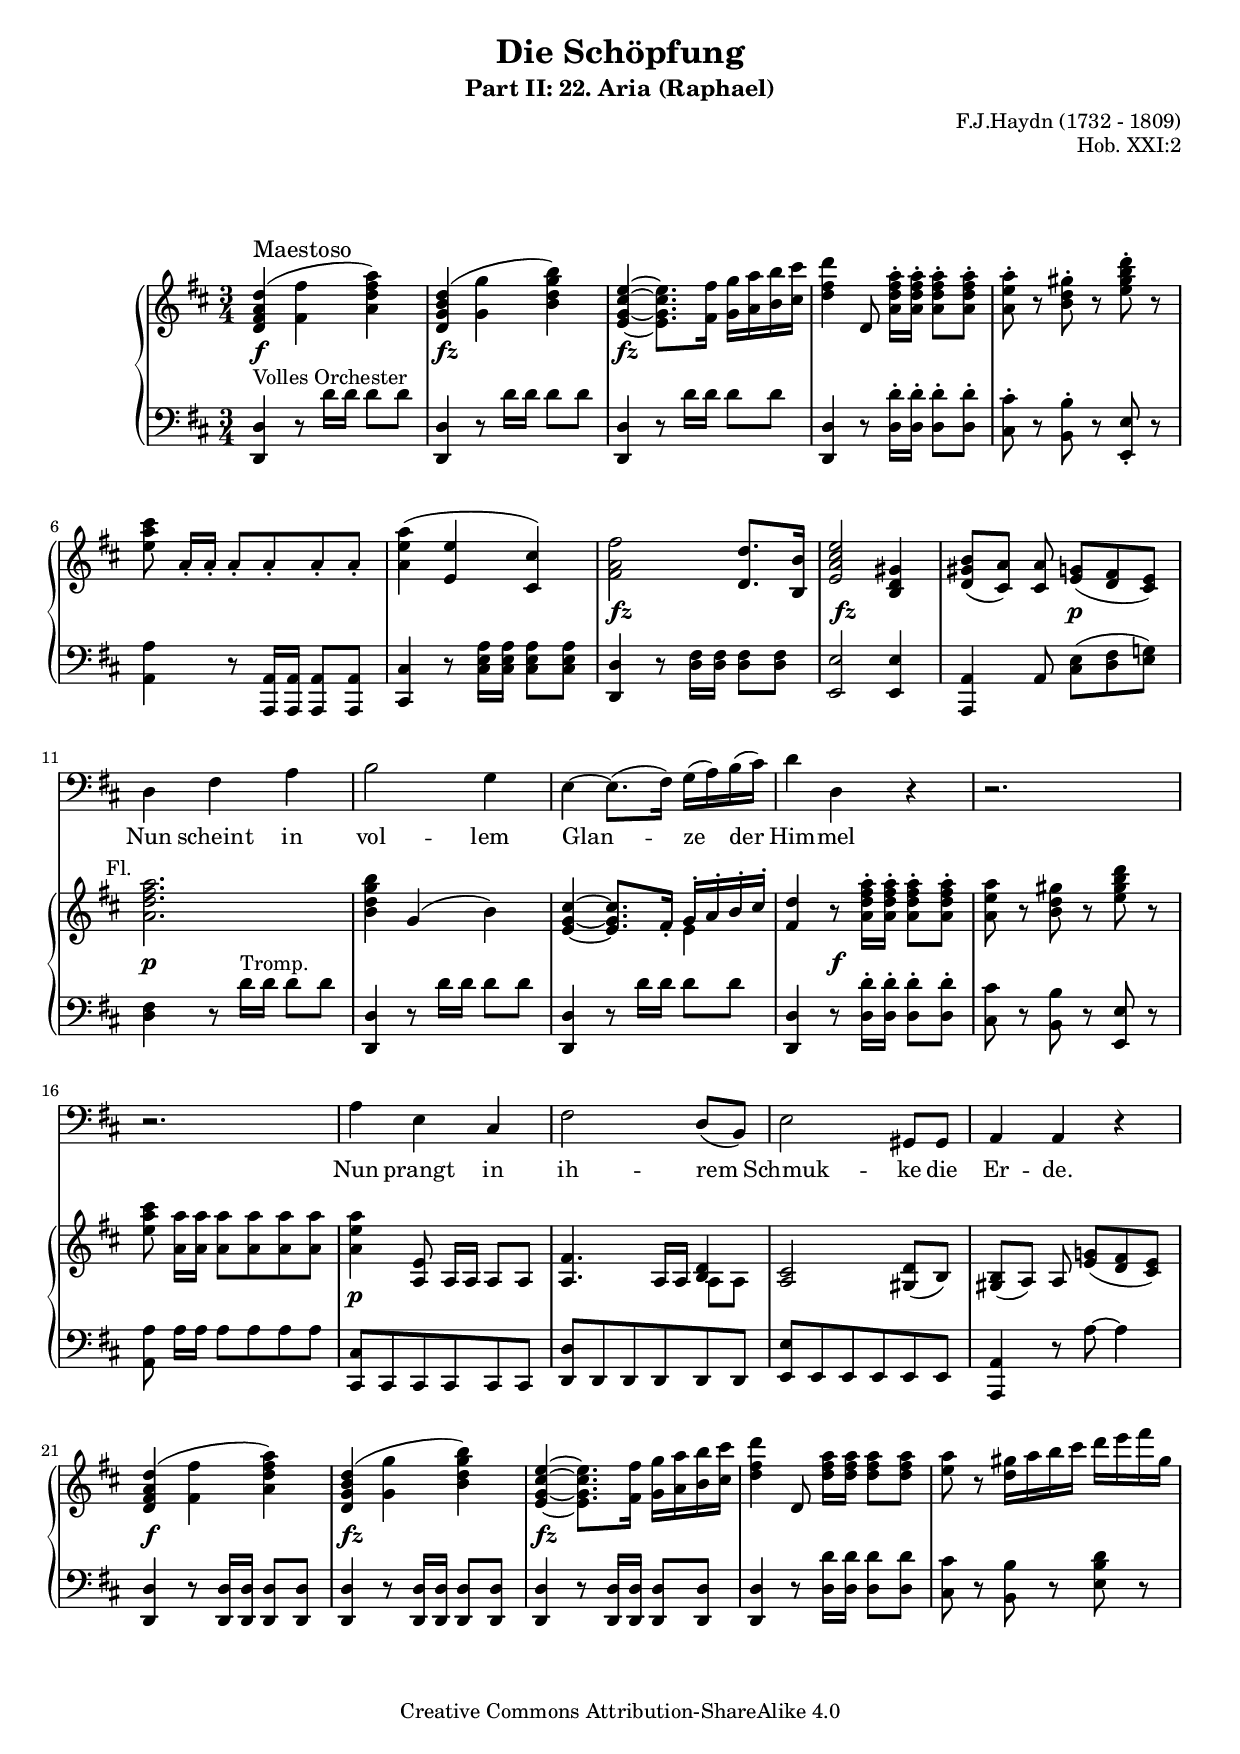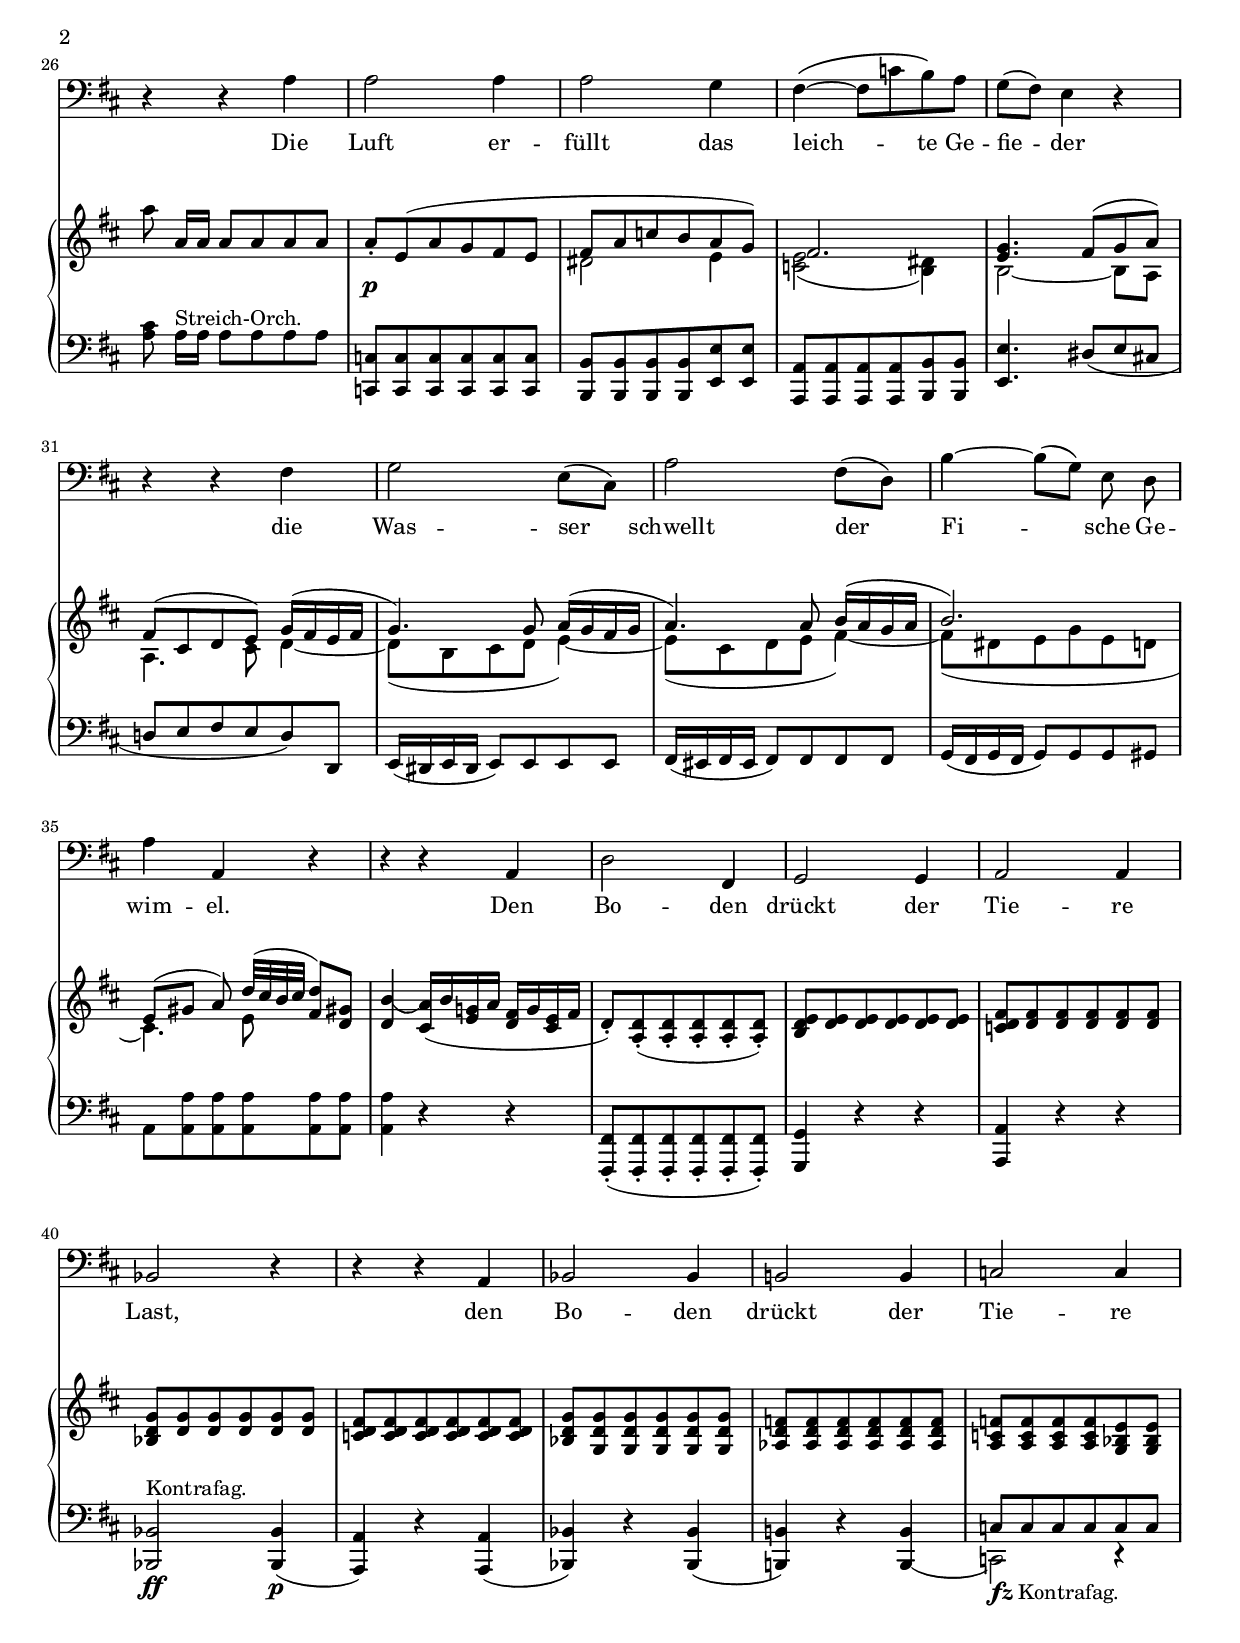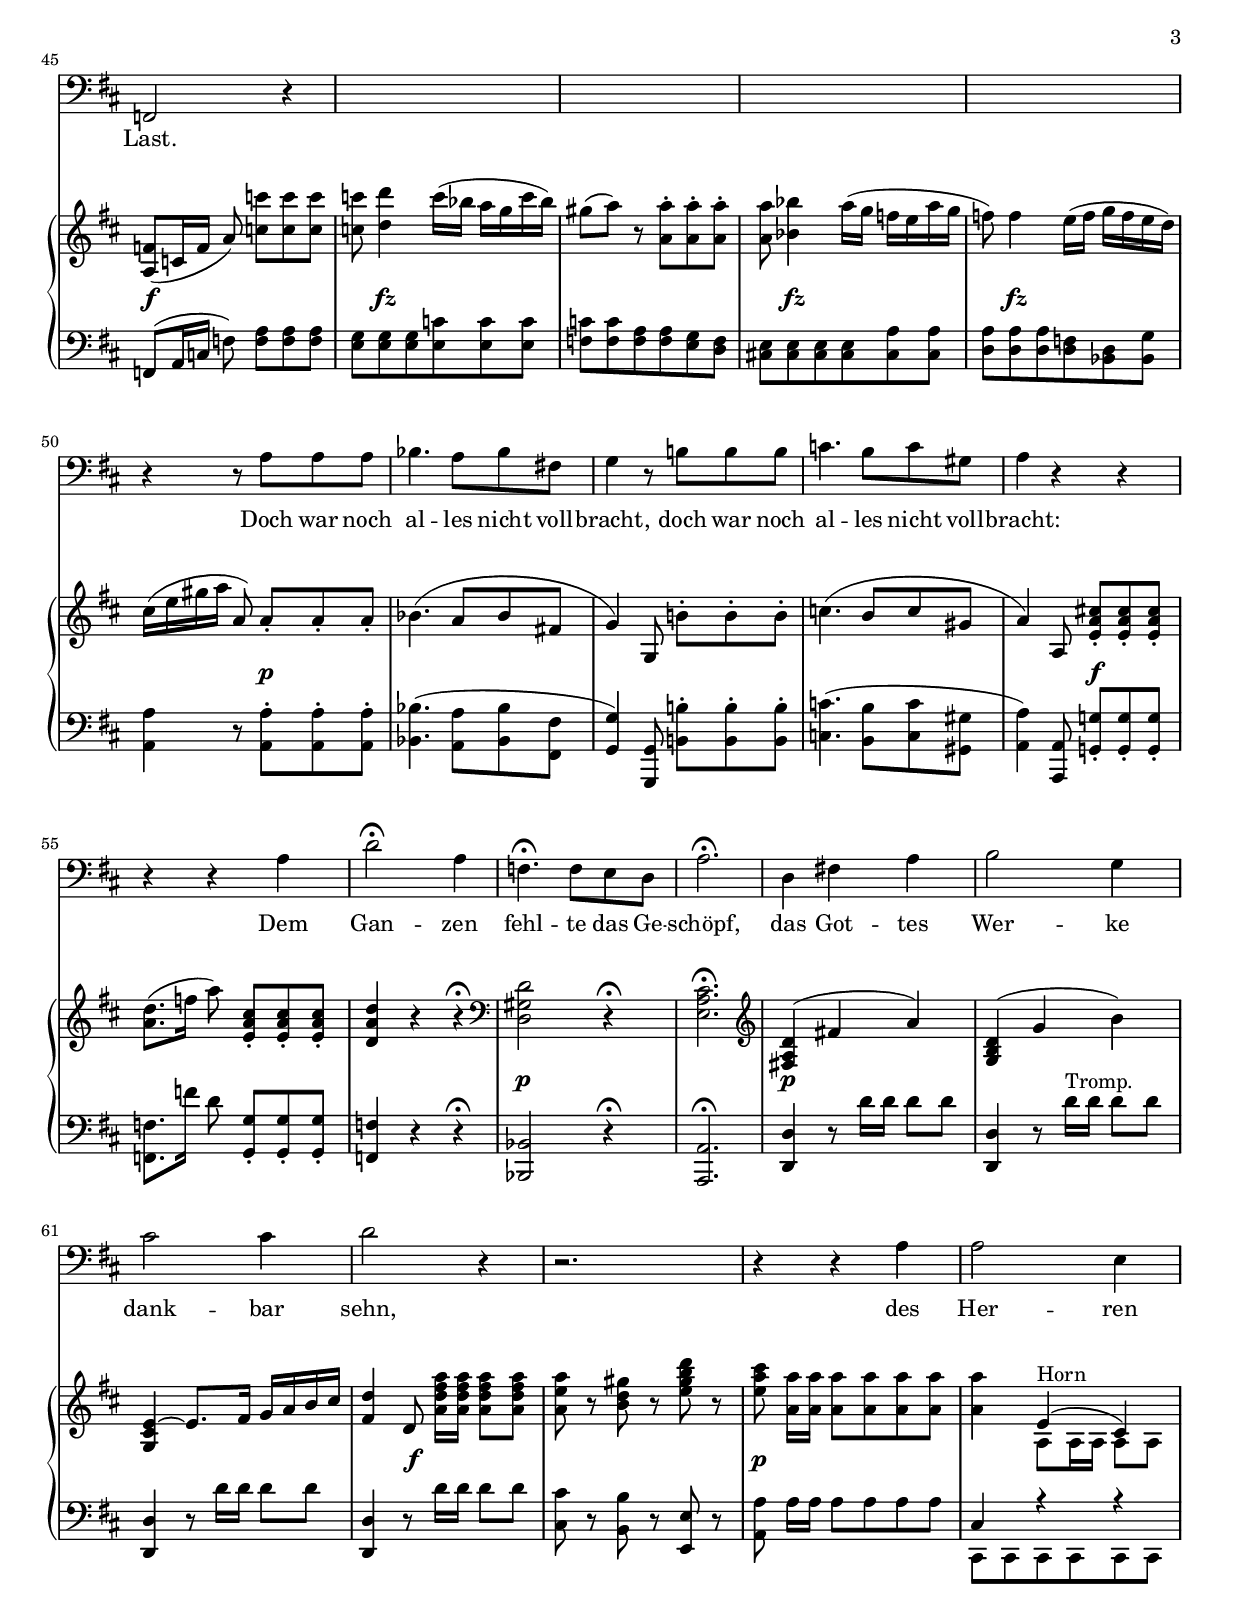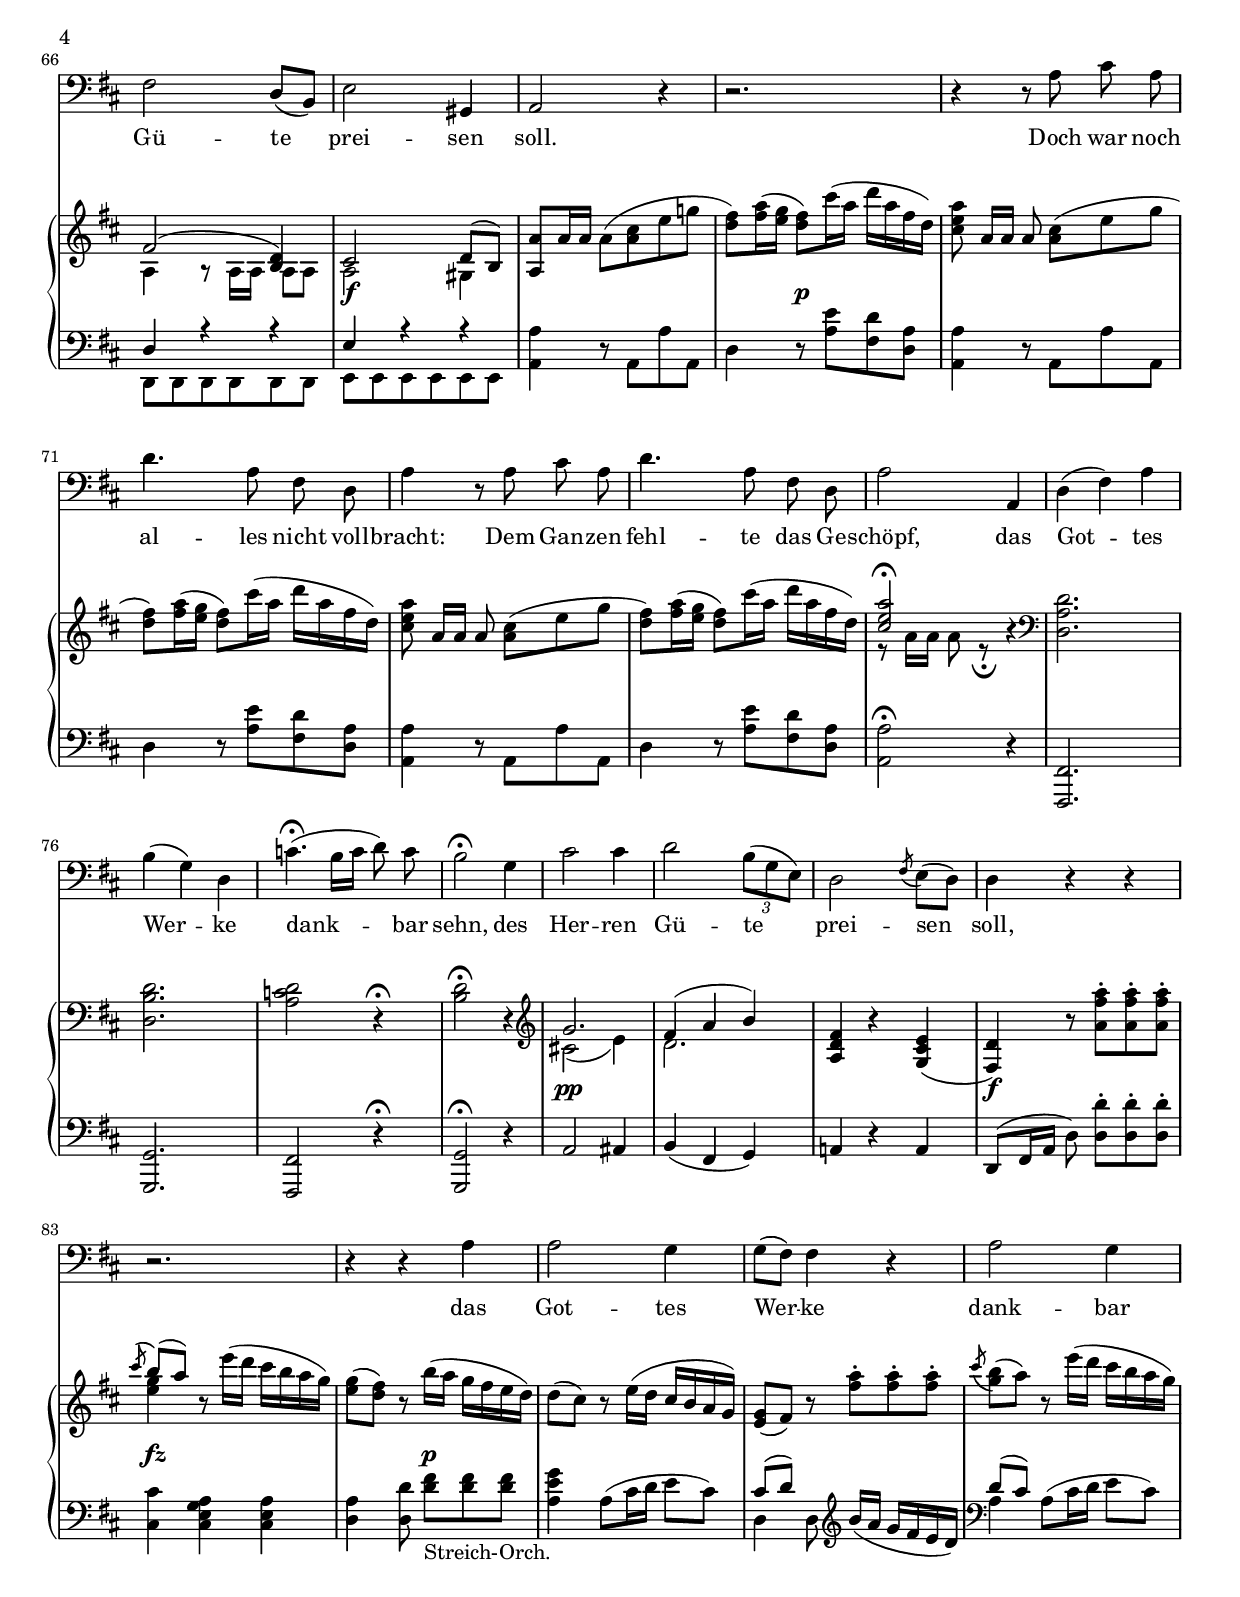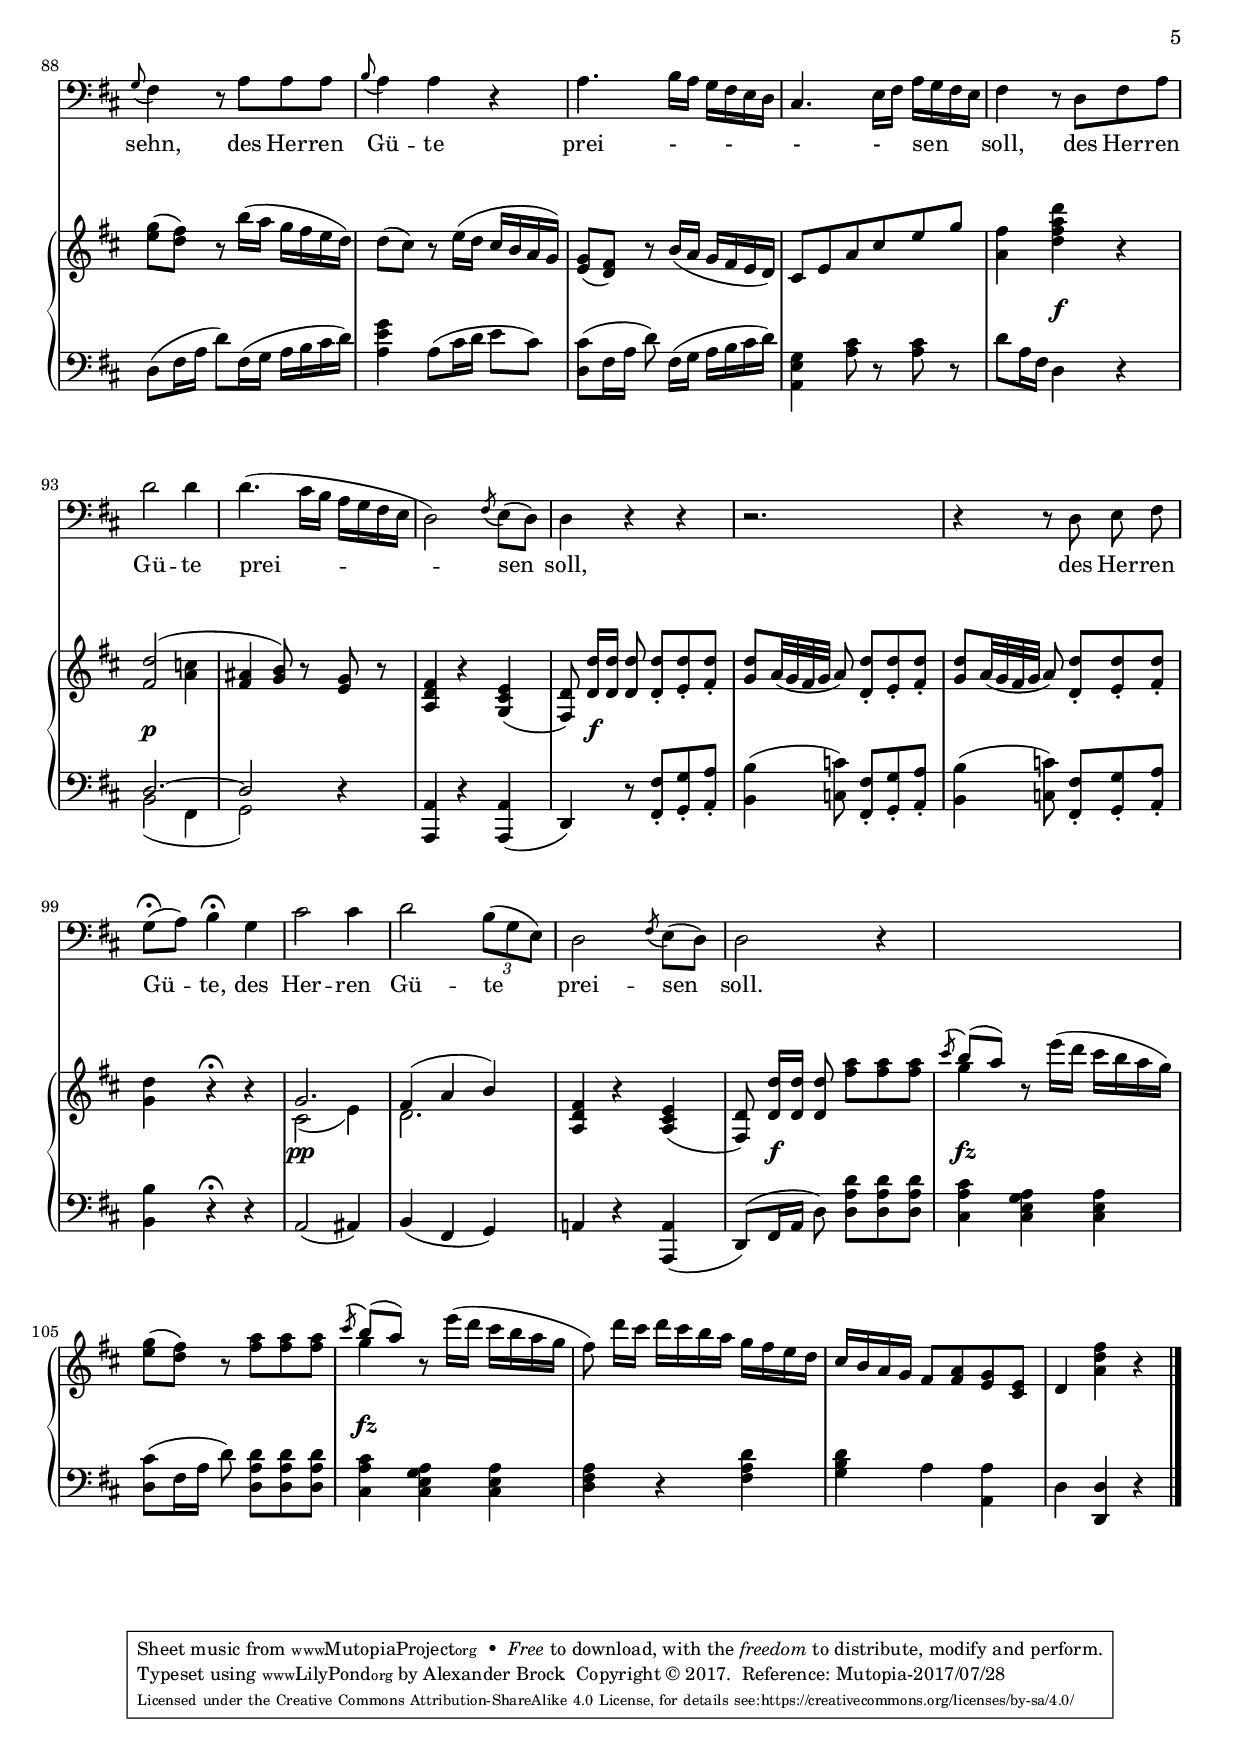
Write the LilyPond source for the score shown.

\version "2.19.65"

\paper {
    page-top-space = #0.0
    %indent = 0.0
    %line-width = 18.0\cm
    ragged-bottom = ##f
    ragged-last-bottom = ##f
   %page-count = 5
   
   system-system-spacing =
    #'(
       %(basic-distance . 0)
       %(minimum-distance . 0)
       %(padding . 5)
       %(stretchability . 20)
      ) 
}

%#(set-default-paper-size "a4")

#(set-global-staff-size 18)

\include "articulate.ly"

\header {
        title = "Die Schöpfung"
        subtitle = "Part II: 22. Aria (Raphael)"
        %piece = "Part II: 22. Aria (Raphael)"
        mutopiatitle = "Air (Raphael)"
	composer = "F.J.Haydn (1732 - 1809)"

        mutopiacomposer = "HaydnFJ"

        opus = "Hob. XXI:2"
        date = "1797 - 1798"
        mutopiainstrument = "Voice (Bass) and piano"
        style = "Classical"
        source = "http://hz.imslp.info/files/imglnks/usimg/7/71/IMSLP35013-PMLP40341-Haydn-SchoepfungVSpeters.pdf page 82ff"
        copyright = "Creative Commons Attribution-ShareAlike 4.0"
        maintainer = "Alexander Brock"
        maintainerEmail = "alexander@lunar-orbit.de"
	
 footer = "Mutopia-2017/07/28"
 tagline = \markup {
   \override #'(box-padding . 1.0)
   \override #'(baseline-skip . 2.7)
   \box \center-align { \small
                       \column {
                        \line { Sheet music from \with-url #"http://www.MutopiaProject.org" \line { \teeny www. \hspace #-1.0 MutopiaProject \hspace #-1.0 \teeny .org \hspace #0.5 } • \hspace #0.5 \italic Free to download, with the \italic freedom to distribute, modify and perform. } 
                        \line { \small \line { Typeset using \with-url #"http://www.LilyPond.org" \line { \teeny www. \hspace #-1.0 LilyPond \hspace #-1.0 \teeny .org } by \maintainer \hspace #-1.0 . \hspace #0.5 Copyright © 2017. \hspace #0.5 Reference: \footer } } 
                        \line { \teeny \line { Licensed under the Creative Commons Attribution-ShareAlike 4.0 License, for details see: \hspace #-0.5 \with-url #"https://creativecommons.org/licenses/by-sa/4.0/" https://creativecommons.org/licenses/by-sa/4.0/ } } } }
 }
}

melody = \relative c {
  \set Score.tempoHideNote = ##t
  \tempo 4 = 105
  s2.*10
  d4 fis a |
  b2 g4 e4~ e8.( fis16) g( a) b( cis) |
  d4 d, r |
  r2. |
  r2. |
   a'4 e cis |
    fis2 d8( b) |
     e2 gis,8 gis |
      a4 a r |
  r2.*5 |
   r4 r a' |
   a2 a4 |
   a2 g4 fis~\( fis8 c' b\) a |
    g8( fis) e4 r |
     r4 r fis |
      g2 e8( cis) |
       a'2 fis8( d) |
   b'4~ b8( g) e \noBeam d |
    a'4 a, r |
   r4 r a |
    d2 fis,4 |
     g2 g4 |
      a2 a4 |
  bes2 r4 |
   r4 r a |
  bes2 bes4 |
   b!2 b4 |
    c2 c4 |
     f,2 r4 |
 s2.*4 |
  r4 r8 a' a a |
  bes4. a8 bes fis! |
   g4  r8 b! b b |
    c4. b8 c gis |
  a4 r4 r |
   r4 r a |
 \set Score.tempoHideNote = ##t
 \tempo 4 = 63
d2\fermata  \tempo 4 = 90 a4 |
  \tempo 4 = 57 f4.\fermata \tempo 4 = 90 f8 e d |
  \tempo 4 = 67  a'2.\fermata |
 \set Score.tempoHideNote = ##t
 \tempo 4 = 105
   d,4 fis! a |
    b2 g4 |
     cis2 cis4 |
      d2 r4 |
       r2. |
        r4 r a |
  a2 e4 |
   fis2 d8( b) |
    e2 gis,4 |
   a2 r4 |
   r2. |
  r4 r8 a'8 \noBeam cis \noBeam a |
   d4. a8 \noBeam fis \noBeam d |
    a'4 r8 a \noBeam cis \noBeam a |
     d4. \tempo 4 = 100 a8 \noBeam \tempo 4 = 95 fis \noBeam \tempo 4 = 90 d |
    \tempo 4 = 85 a'2 a,4 |
   d4( fis) a |
    b4( g) d |
    \tempo 4 = 75 c'4.(\fermata \tempo 4 = 85 b16 c d8) \noBeam c |
  \tempo 4 = 75 b2\fermata \tempo 4 = 95 g4 |
   cis2 cis4 |
    d2 \tuplet 3/2 { b8( g e)} |
     d2 \acciaccatura fis8 e( d) |
      \tempo 4 = 105 d4 r r |
  r2. |
  r4 r a'4 |
   a2 g4 |
    g8( fis) fis4 r |
     a2 g4 |
     \appoggiatura g8 fis4 r8 a a a |
  \appoggiatura b8 a4 a r |
   a4. b16 a g fis e d |
    cis4. e16 fis a g fis e |
     fis4 r8 d fis a |
  d2 d4 |
   d4.( cis16 b a g fis e d2) \acciaccatura fis8 e( d) |
    d4 r r |
     r2. |
      r4 r8 d \noBeam e \noBeam fis |
   g8(\fermata a) b4\fermata g4 |
    cis2 cis4 |
     d2 \tuplet 3/2 { b8( g e)} |
      d2 \acciaccatura fis8 e8( d) |
       d2 r4  |
    s2.*6
}

rh = \relative c' {
  <d fis a d>4^\markup{\large Maestoso} ( <fis fis'>4 <a d fis a> )|
   <d, g b d>4( <g g'> <b d g b>) |
    <e, g cis e>4~ q8. <fis fis'>16 <g g'> <a a'> <b b'> <cis cis'> |
  <d fis d'>4  d,8 \noBeam <a' d fis a>16-. <a d fis a>16-. q8-. q-. |
      <a e' a>8-. r <b d gis>-. r <e gis b d>-. r |
       <e a cis>8 \noBeam a,16-. a-. a8-. a-. a-. a-.  |
       <a e' a>4( <e e'> <cis cis'>) |
   <fis a fis'>2 <d d'>8. <b b'>16 |
    <e a cis e>2 <b d gis>4 |
     <d gis b>8([ <cis a'>]) q \noBeam <e g>( <d fis> <cis e>) |
      <a' d fis a>2.^\markup{\translate #(cons -4 0) "Fl."} |
    <b d g b>4 g( b) |
     <e, g cis>~ q8. fis16-. << {  g-. a-. b-. cis-.} \\ { e,4} >> |
    <fis d'>4 r8 <a d fis a>16-. q-. q8-. q-. |
     <a e' a>8 r <b d gis>8 r8 <e gis b d> r |
    <e a cis>8 \noBeam  <a, a'>16 q q8 q q q |
     <a e' a>4 <a, e'>8 \noBeam a16 a a8 a |
      <a fis'>4. a16 a << { <b d>4 } \\ { a8 a} >> |
       <a cis>2 <gis d'>8( b) |
        <gis b>8([ a)] a <e' g!>[ (<d fis> <cis e>]) |
    <d fis a d>4( <fis fis'> <a d fis a>) |
     <d, g b d>4( <g g'> <b d g b>) |
     
     <e, g cis e>4~ q8. <fis fis'>16 <g g'> <a a'> <b b'> <cis cis'> |
      <d fis d'>4 d,8 \noBeam <d' fis a>16 q q8 q |
       <e a>8 r <d gis>16 a' b cis d e fis gis, |
        a8 \noBeam a,16 a a8 a a a |
    << {a8_. e( a g fis e  |
         fis8 a c b a g)  |
         fis2.
       <e g>4. fis8( g a) |
        fis8( cis d e) g16( fis e fis |
         g4.) g8 a16( g fis g |
          a4.) a8 b16( a g a |
            b2.) |
    e,8( gis a) \noBeam d32( cis b cis <d fis,>8) <gis,! d> |
     
     
       } \\ {s2.  dis2  e4 |
     <c e>2( <b dis>4) |
      b2~ b8 a |
       a4. cis8 d4~ |
        d8( b cis d e4~) |
         e8( cis d e fis4~) |
          fis8( dis e g e d |
     cis4.) e8
     
    } >>
   <b'( d,>4 <a) cis,>16( b <e, g!> a <d, fis> g <cis, e> fis |
  d8-.) <a d>8-.( q-. q-. q-. q-.) |
   <b d e>8 <d e> q q q q |
    <c d fis>8 <d fis> q q q q |
     <bes d g>8 <d g> q q q q |
      <c d fis>8 q q q q q |
   <bes d g>8 <g d' g> q q q q |
    <as d f>8 q q q q q |
     <a c f>8 q q q <g bes e> q |
   <a f'>8( c16 f a8\noBeam )   <c c'>8 q q |
    <c c'>8 <d d'>4 c'16( bes  a g c bes) |
     gis8( a) r8 <a, a'>-. q-. q-. |
      q8 <bes bes'>4 a'16( g f e a g |
       f8) f4 e16( f g f e d) |
        cis16( e gis a a,8) \noBeam a-. a-. a-. |
   bes4.( a8 bes  fis! |
    g4) g,8 \noBeam b'!-. b-. b-. |
     c4.( b8 c gis |
      a4) a,8  \noBeam
 \set Score.tempoHideNote = ##t
 \tempo 4 = 100
      <e' a cis!>8-. q-. q-. |
    <a d>8.( f'16 a8)  \noBeam <e, a cis>-. 
 \set Score.tempoHideNote = ##t
 \tempo 4 = 95

    q-. q-. |
     <d a' d>4 r r\fermata |
    \clef bass
     <d, gis d'>2 r4\fermata  <e a cis>2.\fermata  |
     \clef treble
    <fis! a d>4^( fis'! a) |
     <g, b d>4( g' b) |
      <g, cis e^~>4 e'8. fis16 g a b cis |
       <fis, d'>4 d8 \noBeam <a' d fis a>16 q q8 q |
        <a e' a>8 r <b d gis> r <e gis b d> r |
   <e a cis>8 \noBeam <a, a'>16 q q8 q q q |
    q4 << {e^"Horn"( cis) |
           fis2( <b, d>4) |
            cis2 d8( b) |
          } \\ {
             a8 a16 a a8 a |
              a4 r8 a16 a a8 a |
               a2 gis4 }>>
    <a a'>8 a'16 a a8( <a cis> e' g! |
     <d fis>8) <fis a>16( <e g> <d fis>8) cis'16( a d a fis d) |
      <cis e a>8 \noBeam a16 a a8 \noBeam <a cis>( e' g |
       <d fis>8) <fis a>16( <e g> <d fis>8) cis'16( a d a fis d) |
    <cis e a>8 \noBeam a16 a a8 \noBeam <a cis>( e' g |
     <d fis>8) <fis a>16( <e g> <d fis>8) cis'16( a d a fis d)
  << { <cis e a>2\fermata r4  |
     } \\ {
    r8 a16 a a8 r\fermata r4 |} >> |
  \clef bass
   <d,, a' d>2. <d b' d>2. <a' c d>2 r4\fermata |
    <b d>2\fermata r4 |
    \clef treble
   << { g'2.  |
        fis4( a b) } \\
      { cis,!2( e4)  |
      d2.} >> |
    <a d fis>4 r <g cis e>( |
     <fis d'>4) r8 <a' fis' a>-. q-. q-. |
    << { \acciaccatura cis'8 b([ a)] } \\{ <e g>4} >>
     r8 e'16( d cis b a g) |
      <e g>8( <d fis>) r b'16( a g fis e d) |
       d8( cis) r e16( d cis b a g) |
        <e g>8( fis) r <fis' a>-. q-. q-. |
  \acciaccatura  cis'8 <b g>( a) r e'16( d cis b a g) |
   <e g>8( <d fis>) r b'16( a g fis e d) |
    d8( cis) r e16( d cis b a g) |
     <e g>8( <d fis>) r b'16( a g fis e d) |
      cis8 e a cis e g |
       <a, fis'>4 \tempo 4 = 105 <d fis a d> r |
        <fis, d'>2( <a c>4 |
         <fis ais>4 <g b>8) r <e g> r |
    <a, d fis>4  r <g cis e>( |
     <fis d'>8) \noBeam <d' d'>16 q q8 \noBeam q-. <e d'>-. <fis d'>-. |
      <g d'>8 a32( g fis g a8) \noBeam <d, d'>-. <e d'>-. <fis d'>-. |
   \tempo 4 = 95 <g d'>8 a32( g fis g a8) \noBeam \tempo 4 = 85 <d, d'>-. <e d'>-. <fis d'>-. |
        <g d'>4 \tempo 4 = 68 r\fermata \tempo 4 = 90 r |
   << { g2. |fis4( a b)} \\ { cis,2( e4) |d2.} >> |
   <a d fis>4 r <a cis e>( |
  \tempo 4 = 105  <fis d'>8) \noBeam <d' d'>16 q q8 \noBeam <fis' a> q q |
   << {\acciaccatura cis'8 b([ a)] } \\ {g4} >> r8  e'16( d cis b a g) |
    <e g>8( <d fis>) r <fis a> q q |
   << {\acciaccatura cis'8 b([ a)] } \\ {g4} >> r8  e'16( d cis b a g |
   fis8) \noBeam d'16 cis d cis b a g fis e d  |
   cis b a g  fis8 <fis a>8 <e g> <cis e> |
    d4 <a' d fis> r
    
    \bar "|."
}

lh = \relative c {
 <d d,>4^"Volles Orchester"  r8 d'16 d d8 d |
  <d,, d'>4 r8 d''16 d d8 d |
  <d,, d'>4 r8 d''16 d d8 d |
 <d,, d'>4 r8 <d' d'>16-. q-. q8-. q-. |
  <cis cis'>8-. r <b b'>-. r <e, e'>-. r |
   <a a'>4 r8 <a, a'>16 q q8 q |
   <cis cis'>4 r8 <cis' e a>16 q q8 q |
    <d, d'>4 r8 <d' fis>16 q q8 q |
     <e, e'>2 q4 |
      <a, a'>4 a'8 \noBeam <cis e>( <d fis> <e g!>) |
   <d fis>4 r8 d'16^"Tromp." d d8 d |
    <d,, d'>4 r8 d''16 d d8 d |
    <d,, d'>4 r8 d''16 d d8 d |
  <d,, d'>4 r8 <d' d'>16-. q-. q8-. q-. |
   <cis cis'>8 r <b b'> r <e, e'> r |
    <a a'>8 \noBeam a'16 a a8 a a a |
     <cis,, cis'>8 cis cis cis cis cis |
      <d d'>8 d d d d d |
       <e e'>8 e e e e e  |
  <a, a'>4  r8 a''~ a4 |
   <d,, d'>4 r8 <d d'>16 q q8 q |
    q4 r8 <d d'>16 q q8 q |
     q4 r8 <d d'>16 q q8 q |
      q4 r8 <d' d'>16 q q8 q |
       <cis cis'>8 r <b b'> r <e b' d> r |
  <a cis>8 \noBeam a16^"Streich-Orch." a a8 a a a |
   <c,, c'>8 q q q q q |
    <b b'>8 q q q <e e'> q |
     <a, a'>8 q q q <b b'> q |
      <e e'>4. \stemUp dis'8( e cis! \stemNeutral |
     d!8 e fis e d) d, |
      e16( dis e dis e8) e e e |
     fis16( eis fis eis fis8) fis fis fis |
      g16( fis g fis g8) g8 g gis |
       a8 <a a'> q q q q |
        q4 r r |
   <fis, fis'>8-. (q-.q-.q-.q-.q-.) |
    <g g'>4 r r |
     <a a'>4 r r |
      <bes bes'>2_\ff^"Kontrafag." q4(_\p |
   <a a'>4) r <a a'>( |
   <bes bes'>4) r <bes bes'>( |
    <b! b'!>4) r 
    << { s4  |
         c'8 c c c c c} 
       \\{ \stemNeutral <b,( b'>4 |
           \stemDown c2_\markup{\dynamic fz "Kontrafag."}) r4 } >> |
     f8( a16 c f8) \noBeam <f a> q q |
      <e g>8 q q <e c'> q q |
       <f c'>8 q <f a> q <e g> <d f> |
        <cis! e>8 q q q <cis a'> q |
  <d a'>8 q q <d f> <bes d> <bes g'> |
   <a a'>4 r8 <a a'>-. q-. q-. |
    <bes bes'>4.( <a a'>8 <bes bes'> <fis fis'> |
     <g g'>4) <g, g'>8 \noBeam <b'! b'!>-. q-. q-. |
   <c c'>4.( <b b'>8 <c c'> <gis gis'> |
    <a a'>4) <a, a'>8 \noBeam <g'! g'!>-. q-. q-. |
     <f f'>8. f''16 d8 \noBeam <g,, g'>-. q-. q-. |
   <f! f'!>4 r r\fermata |
   <bes, bes'>2 r4\fermata |
   <a a'>2.\fermata |
    <d d'>4 r8 d''16 d d8 d |
  <d,, d'>4 r8 d''16^"Tromp." d d8 d |
  <d,, d'>4 r8 d''16 d d8 d |
  <d,, d'>4 r8 d''16 d d8 d |
 <cis, cis'>8 r <b b'> r <e, e'> r |
  <a a'>8 \noBeam a'16 a a8 a a a |
  << { cis,4 r r |
       d r r |
       e r r |
     } \\ {cis,8 cis cis cis cis cis |
  d d d d d d |
  e e e e e e |
  } >> |
   <a a'>4 r8 a a' a, |
    d4 r8 <a' e'> <fis d'> <d a'> |
     <a a'>4 r8 a a' a, |
      d4 r8 <a' e'> <fis d'> <d a'> |
     <a a'>4 r8 a a' a, |
      d4 r8 <a' e'> <fis d'> <d a'> |
       <a a'>2\fermata r4 |
   <fis, fis'>2. |
    <g g'>2. |
     <fis fis'>2 r4\fermata |
   <g g'>2\fermata r4 |
   a'2 ais4 |
    b4( fis g) |
   a!4 r a |
   d,8( fis16 a d8) \noBeam <d d'>-. q-. q-. |
    <cis cis'>4  <cis e g a>4 <cis e a> |
     <d a'>4 <d d'>8 \noBeam <d' fis>_\markup{{"Streich-Orch."}} q q |
      <a e' g>4 a8( cis16 d e8 cis) |
  << {cis8[( d)]} \\ {d,4}>> d8 \noBeam \clef treble  b''16( a g fis e d) |
  \clef bass |
  << {d8([ cis])} \\ {a4} >>  a8( cis16 d e8 cis) |
   d,8( fis16 a d8) fis,16( g a b cis d) |
    <a e' g>4 a8( cis16 d e8 cis) |
     <d, cis'>8( fis16 a d8) \noBeam fis,16( g a b cis d) |
      <a, e' g>4  <a' cis>8 r <a cis> r |
   d8 a16 fis d4 r |
   << {d2.~ |d2} \\ {b2( fis4 | g2)} >> r4 |
   <a, a'>4 r <a a'>( |
   d)  r8 <fis fis'>-. <g g'>-. <a a'>-. |
    <b b'>4( \noBeam <c c'>8) \noBeam <fis, fis'>-. <g g'>-. <a a'>-. |
    <b b'>4( <c c'>8) \noBeam <fis, fis'>-. <g g'>-. <a a'>-. |
    <b b'>4 r\fermata r |
    a2( ais4) |
     b4( fis g) |
  a!4 r <a, a'>( |
  d8)( fis16 a d8) \noBeam <d a' d>8 q q |
   <cis a' cis>4 <cis e g a> <cis e a> |
    <d cis'>8( fis16 a d8) \noBeam <d, a' d> q q |
     <cis a' cis>4 <cis e g a> <cis e a> |
      <d fis a>4 r <fis a d> |
       <g b d>4 a <a, a'> |
        d4 <d, d'> r
    
}

songtext =  \lyricmode {
%\override LyricText.self-alignment-X = #LEFT
Nun4 scheint in vol2 -- lem4 Glan2 -- ze8 der Him4 -- mel
Nun4 prangt in ih2 -- rem4 Schmuk2 -- ke8 die Er4-- de. 
Die4 Luft2 er4 -- füllt2 das leich8 -- " " te2 Ge -- fie4 -- der
die4 Was2 -- ser4 schwellt2 der4 Fi2 -- sche8 Ge -- wim4 -- el.
Den Bo -- den drückt der Tie -- re Last,
den Bo -- den drückt der Tie -- re Last.
Doch war noch al -- les nicht voll -- bracht,
doch war noch al -- les nicht voll -- bracht:
Dem Gan -- zen fehl -- te das Ge -- schöpf,
das Got -- tes Wer -- ke dank -- bar sehn,
des Her -- ren Gü -- te prei -- sen
soll.
Doch war noch al -- les nicht voll -- bracht:
Dem Gan -- zen fehl -- te das Ge -- schöpf,
das Got -- tes Wer -- ke dank -- bar sehn,
des Her -- ren Gü -- te prei -- sen soll,
das Got -- tes Wer -- ke
dank -- bar sehn, des Her -- ren Gü -- te
prei - " " " " - " " " " - - " " sen " " " " " " soll,
des Her -- ren Gü -- te prei -- sen soll,
des Her -- ren Gü -- te, des Her -- ren Gü -- te
prei -- sen soll.
}


% The score definition
\score {

<<

  \time 3/4

    \override Score.VerticalAxisGroup #'remove-first = ##t 
  \new Staff << 
            \new Voice = "mel" { \clef bass \key d \major \melody}
            \new Lyrics = "one" \lyricsto mel \songtext
  >>
  \new PianoStaff <<
    \new Staff \with {
      \consists #Merge_rests_engraver
    }
    <<
      \new Voice { \key d \major \rh }
    >>
      \new Dynamics {
    s2. \f |
    s16 s4.. \fz s4 |
    s16 s4.. \fz s4 |
    s2. |
    s |
    s |
    s |
    s16 s4.. \fz s4 |
    s8 s4. \fz s4 |
    s4. s4.\p |
    s2.\p |
    s2. |
    s2. |
    s4 s2\f |
    s2. |
    s2. |
    s2. \p|
    s2.|
    s2.|
    s2.|
    s2.\f|
    s16 s4.. \fz s4 |
    s16 s4.. \fz s4 |
    s2.|
    s2.|
    s2.|
    s2.\p|
    s2.|
    s2.|
    s2.|
    s2.|
    s2.|
    s2.|
    s2.|
    s2.|
    s2.|
    s2.|
    s2.|
    s2.|
    s2.|
    s2.|
    s2.|
    s2.|
    s2.|
    s2.\f|
    s8 s2\fz s8|
    s2.|
    s8 s2\fz s8|
    s8 s2\fz s8|
    s4. s4.\p|
    s2.|
    s2.|
    s2.|
    s4. s4.\f|
    s2.|
    s2.|
    s2.\p|
    s2.|
    s2.\p|
    s2.|
    s2.|
    s4 s2\f|
    s2.|
    s2.\p|
    s2.|
    s2.|
    s2.\f|
    s2.|
    s4 s2\p|
    s2.|
    s2.|
    s2.|
    s2.|
    s2.|
    s2.|
    s2.|
    s2.|
    s2.|
    s2.\pp|
    s2.|
    s2.|
    s2.\f|
    s2.\fz|
    s4. s4.\p|
    s2.|
    s2.|
    s2.|
    s2.|
    s2.|
    s2.|
    s2.|
    s4 s2\f|
    s2.\p|
    s2.|
    s2.|
    s8 s2\f s8|
    s2.|
    s2.|
    s2.|
    s2.\pp|
    s2.|
    s2.|
    s8 s2\f s8|
    s2.\fz|
    s2.|
    s2.\fz|
  }
    \new Staff \with {
      \consists #Merge_rests_engraver
    }
    <<
      \new Voice { \clef bass \key d \major \lh }
    >>
    
  >>

>>

\layout {
  \context {      
    \RemoveEmptyStaffContext
  }
}
}

\score {

<<

  \time 3/4

    \override Score.VerticalAxisGroup #'remove-first = ##t 
  \new Staff << 
        \set Staff.midiInstrument = #"choir aahs"
            \new Voice = "mel" { \clef bass \key d \major \melody}
            \new Lyrics = "one" \lyricsto mel \songtext
  >>
  \new PianoStaff <<
    \new Staff 
    <<
      \set Staff.midiInstrument = #"acoustic grand"
      \new Voice { \key d \major \rh }
    >>

    \new Staff 
    <<
      \set Staff.midiInstrument = #"acoustic grand"
      \new Voice { \clef bass \key d \major \lh }
    >>
    
  >>

>>

\midi {
  \tempo 4 = 105
  \context {
    \Score
    midiMinimumVolume = #0.8
    midiMaximumVolume = #0.8
  }
}

}
